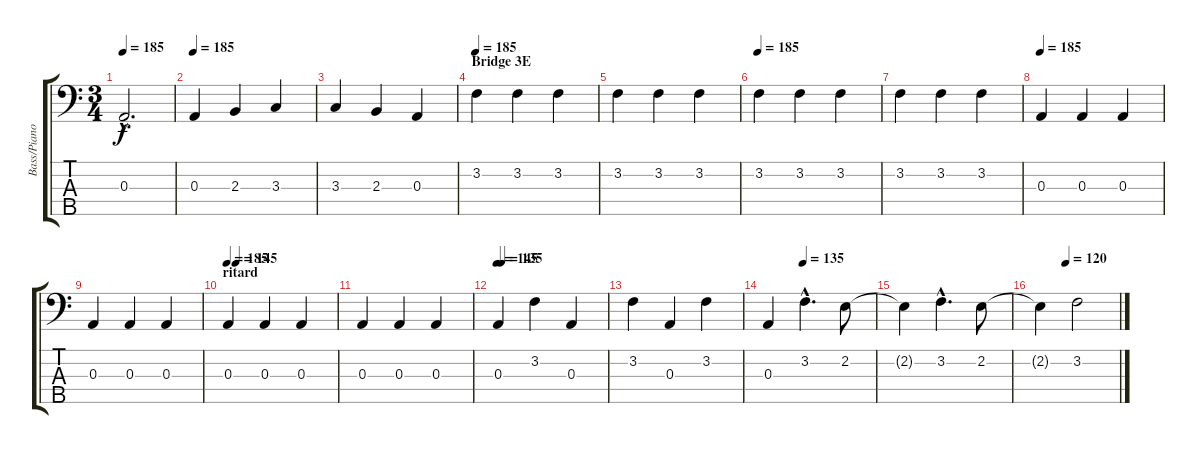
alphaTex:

\track ("Bass/Piano" "Bass/Piano") {instrument electricbassfinger}
\staff {score tabs}
\tuning (G2 D2 A1 E1 B0) {hide}
\ts (3 4)
\tempo 185
\clef f4
\ks c
0.3{hac t}.2{d dy f} |
\tempo 185
0.3.4 2.3.4 3.3.4 |
3.3.4 2.3.4 0.3.4 |
\section ("" "Bridge 3E")
\tempo 185
3.2.4 3.2.4 3.2.4 |
3.2.4 3.2.4 3.2.4 |
\tempo 185
3.2.4 3.2.4 3.2.4 |
3.2.4 3.2.4 3.2.4 |
\tempo 185
0.3.4 0.3.4 0.3.4 |
0.3.4 0.3.4 0.3.4 |
\section ("" "ritard")
\tempo 185
\tempo (145 0.08333333333333333)
0.3.4 0.3.4 0.3.4 |
0.3.4 0.3.4 0.3.4 |
\tempo 145
\tempo (135 0.041666666666666664)
0.3.4 3.2.4 0.3.4 |
3.2.4 0.3.4 3.2.4 |
\tempo (135 0.3333333333333333)
0.3.4 3.2{hac}.4{d} 2.2.8 |
2.2{t}.4 3.2{hac}.4{d} 2.2.8 |
\tempo (120 0.3333333333333333)
2.2{t}.4 3.2.2
